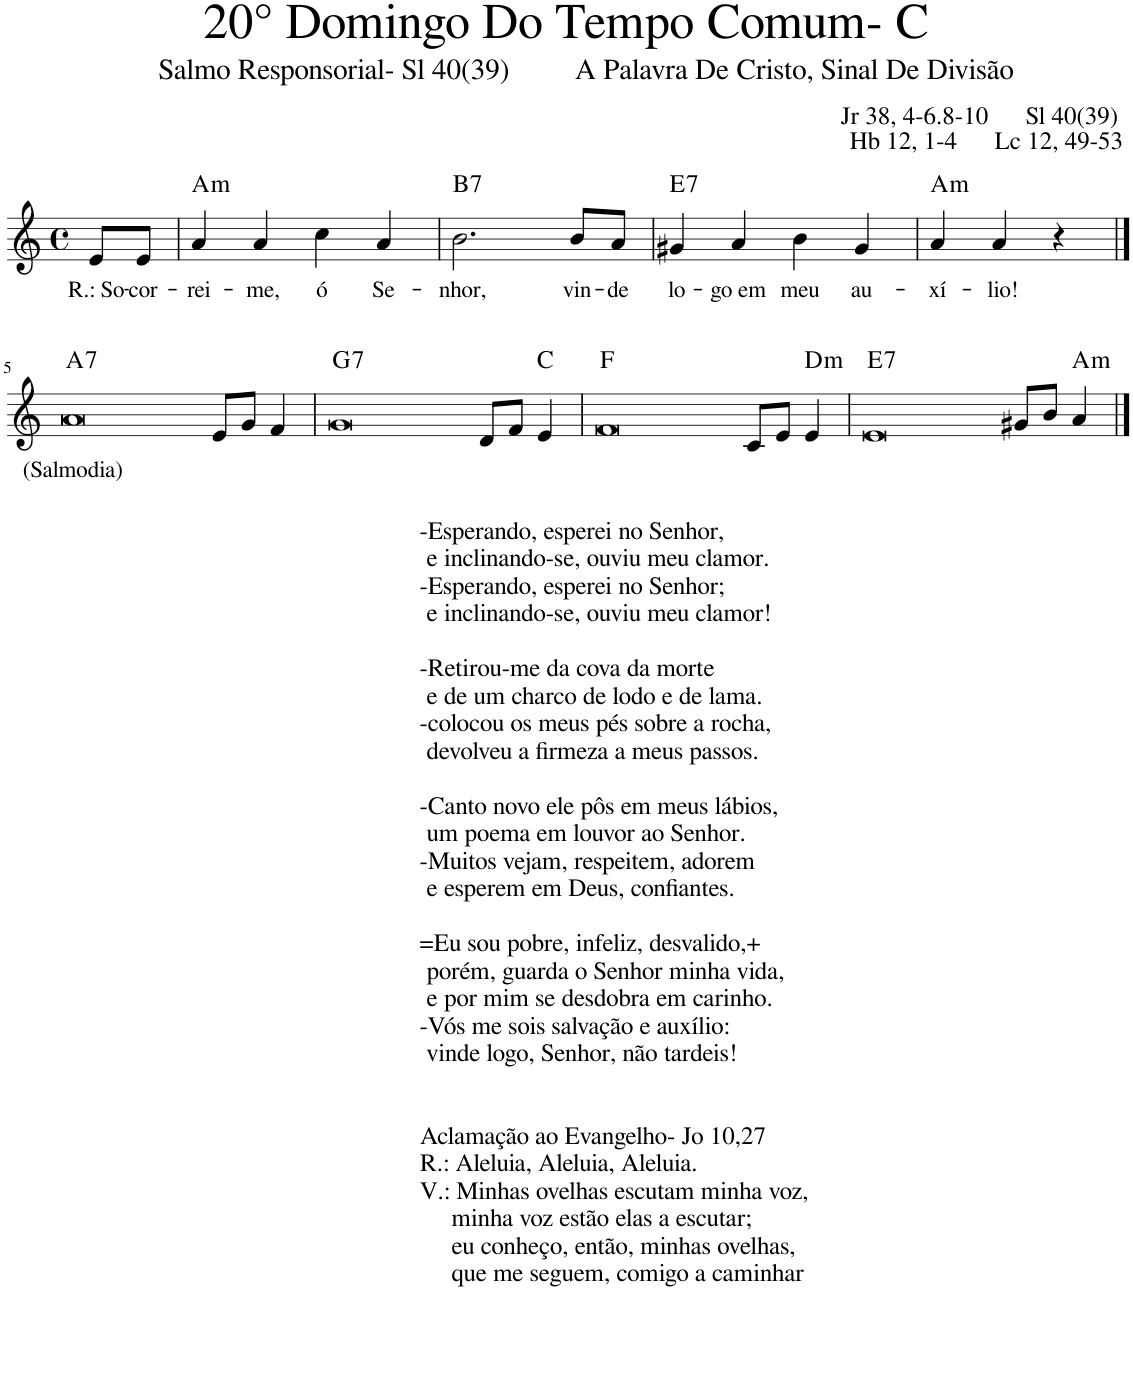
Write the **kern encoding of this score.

**kern	**text	**harte
*part1	*part1	*part1
*staff1	*staff1	*
*I"Voz	*	*
*I'Vo.	*	*
*clefG2	*	*
*k[]	*	*
*M4/4	*	*
*met(c)	*	*
=	=	=
!	!LO:LY:b	!
8e/L	R.: So-	.
!	!LO:LY:b	!
8e/J	-cor-	.
=1	=1	=1
!	!LO:LY:b	!LO:H:kt=m
4a/	-rei-	A:min
!	!LO:LY:b	!
4a/	-me,	.
!	!LO:LY:b	!
4cc\	ó	.
!	!LO:LY:b	!
4a/	Se-	.
=2	=2	=2
!	!LO:LY:b	!LO:H:kt=7
2.b\	-nhor,	B:7
!	!LO:LY:b	!
8b/L	vin-	.
!	!LO:LY:b	!
8a/J	-de	.
=3	=3	=3
!	!LO:LY:b	!LO:H:kt=7
4g#X/	lo-	E:7
!	!LO:LY:b	!
4a/	-go em	.
!	!LO:LY:b	!
4b\	meu	.
!	!LO:LY:b	!
4g#/	au-	.
=4	=4	=4
!	!LO:LY:b	!LO:H:kt=m
4a/	-xí-	A:min
!	!LO:LY:b	!
4a/	-lio!	.
4r	.	.
!!LO:LB:g=z
==5	==5	==5
!LO:TX:b:t=-Esperando, esperei no Senhor,	!	!
!LO:TX:b:t=e inclinando-se, ouviu meu clamor.	!	!
!LO:TX:b:t=-Esperando, esperei no Senhor;	!	!
!LO:TX:b:t=e inclinando-se, ouviu meu clamor!	!	!
!LO:TX:b:t=-Retirou-me da cova da morte	!	!
!LO:TX:b:t=e de um charco de lodo e de lama.	!	!
!LO:TX:b:t=-colocou os meus pés sobre a rocha,	!	!
!LO:TX:b:t=devolveu a firmeza a meus passos.	!	!
!LO:TX:b:t=-Canto novo ele pôs em meus lábios,	!	!
!LO:TX:b:t=um poema em louvor ao Senhor.	!	!
!LO:TX:b:t=-Muitos vejam, respeitem, adorem	!	!
!LO:TX:b:t=e esperem em Deus, confiantes.	!	!
!LO:TX:b:t==Eu sou pobre, infeliz, desvalido,+	!	!
!LO:TX:b:t=porém, guarda o Senhor minha vida,	!	!
!LO:TX:b:t=e por mim se desdobra em carinho.	!	!
!LO:TX:b:t=-Vós me sois salvação e auxílio&colon;	!	!
!LO:TX:b:t=vinde logo, Senhor, não tardeis!	!	!
!LO:TX:b:t=Aclamação ao Evangelho- Jo 10,27	!	!
!LO:TX:b:t=R.&colon; Aleluia, Aleluia, Aleluia.	!	!
!LO:TX:b:t=V.&colon; Minhas ovelhas escutam minha voz,	!	!
!LO:TX:b:t=minha voz estão elas a escutar;	!	!
!LO:TX:b:t=eu conheço, então, minhas ovelhas,	!	!
!LO:TX:b:t=que me seguem, comigo a caminhar	!	!
!	!LO:LY:b	!LO:H:kt=7
[1a	(Salmodia)	A:7
1ryy	.	.
8e/L	.	.
8g/J	.	.
4f/	.	.
=6	=6	=6
!	!	!LO:H:kt=7
[1g	.	G:7
1a]	.	.
8d/L	.	.
8f/J	.	.
4e/	.	C:maj
=7	=7	=7
[1f	.	F:maj
1g]	.	.
8c/L	.	.
8e/J	.	.
!	!	!LO:H:kt=m
4e/	.	D:min
=8	=8	=8
!	!	!LO:H:kt=7
[1e	.	E:7
1f]	.	.
8g#X/L	.	.
8b/J	.	.
!	!	!LO:H:kt=m
4a/	.	A:min
==9	==9	==9
1e]	.	.
=	=	=
*-	*-	*-
